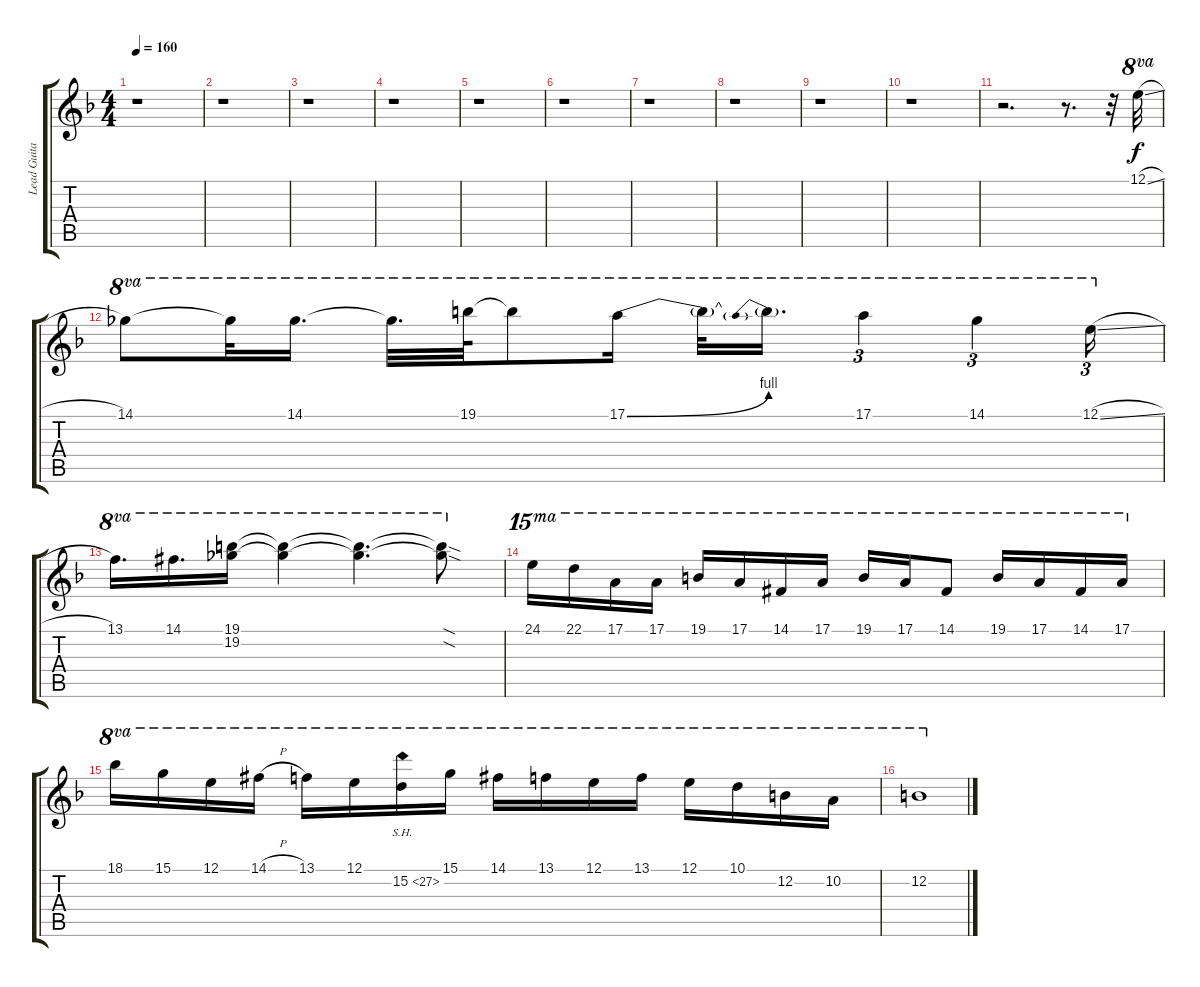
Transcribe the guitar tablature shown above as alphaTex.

\track ("Lead Guitar 1" "Lead Guita") {instrument distortionguitar}
\staff {score tabs}
\tuning (E4 B3 G3 D3 A2 E2) {hide}
\ts (4 4)
\tempo 160
\clef g2
\ks f
r.1{dy f} |
r.1 |
r.1 |
r.1 |
r.1 |
r.1 |
r.1 |
r.1 |
r.1 |
r.1 |
r.2{d volume 16} r.8{d} r.32 12.1{sl}.32{ot 8va} |
14.1.8{ot 8va} 14.1{t}.32{ot 8va} 14.1.16{d ot 8va} 14.1{t}.32{d ot 8va} 19.1.64{ot 8va} 19.1{t}.8{ot 8va} 17.1{be (bend 0 0 60 4)}.16{ot 8va} 17.1{t}.32{ot 8va} 17.1{be (prebend 0 4 60 4) t}.16{d ot 8va} 17.1.4{tu (3 2) ot 8va} 14.1.4{tu (3 2) ot 8va} 12.1{sl}.16{tu (3 2) ot 8va} |
13.1.16{d ot 8va} 14.1{acc #}.16{d ot 8va} (19.1 19.2).16{ot 8va} (19.1{t} 19.2{t}).4{ot 8va} (19.1{t} 19.2{t}).4{d ot 8va} (19.1{sod t} 19.2{sod t}).8{ot 8va} |
24.1.16{ot 15ma} 22.1.16{ot 15ma} 17.1.16{ot 15ma} 17.1.16{ot 15ma} 19.1.16{ot 15ma} 17.1.16{ot 15ma} 14.1{acc #}.16{ot 15ma} 17.1.16{ot 15ma} 19.1.16{ot 15ma} 17.1.16{ot 15ma} 14.1{acc #}.8{ot 15ma} 19.1.16{ot 15ma} 17.1.16{ot 15ma} 14.1{acc #}.16{ot 15ma} 17.1.16{ot 15ma} |
18.1.16{ot 8va} 15.1.16{ot 8va} 12.1.16{ot 8va} 14.1{h acc #}.16{ot 8va} 13.1.16{ot 8va} 12.1.16{ot 8va} 15.2{sh 12}.16{ot 8va} 15.1.16{ot 8va} 14.1{acc #}.16{ot 8va} 13.1.16{ot 8va} 12.1.16{ot 8va} 13.1.16{ot 8va} 12.1.16{ot 8va} 10.1.16{ot 8va} 12.2.16{ot 8va} 10.2.16{ot 8va} |
12.2.1{ot 8va}
